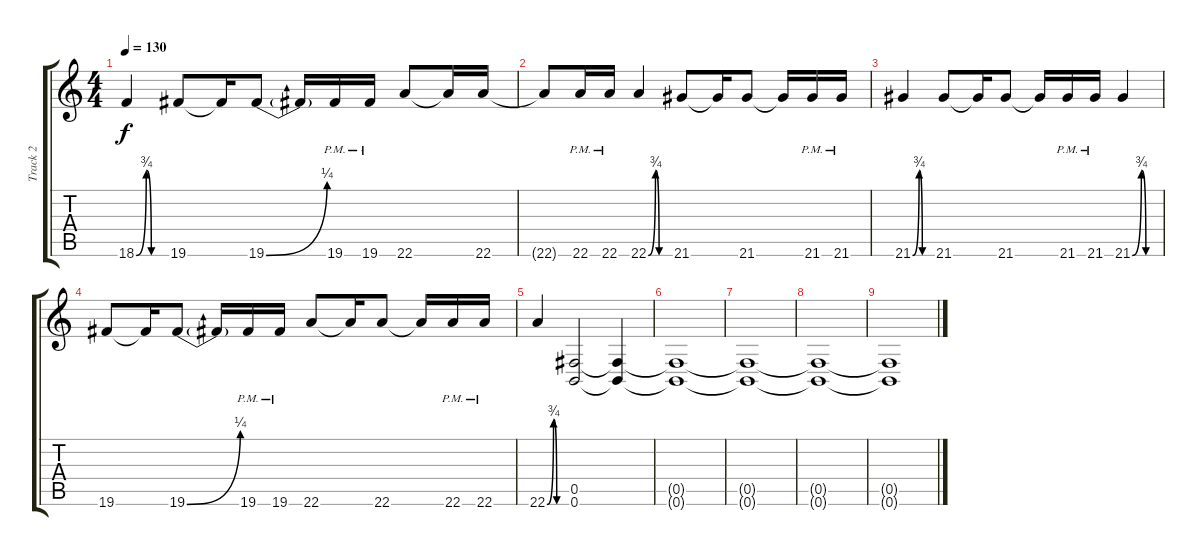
\track ("Track 2" "Track 2") {instrument overdrivenguitar}
\staff {score tabs}
\tuning (Db4 Ab3 E3 B2 Gb2 B1) {hide}
\ts (4 4)
\tempo 130
\clef g2
\ks c
18.6{be (custom 0 0 20 3 30 0 60 0)}.4{dy f} 19.6.8 19.6{t}.16 19.6{be (bend 0 0 60 1)}.8 19.6{t}.16 19.6{pm}.16 19.6{pm}.16 22.6.8 22.6{t}.16 22.6.16 |
22.6{t}.8 22.6{pm}.16 22.6{pm}.16 22.6{be (custom 0 0 20 3 30 0 60 0)}.4 21.6.8 21.6{t}.16 21.6.8 21.6{t}.16 21.6{pm}.16 21.6{pm}.16 |
21.6{be (custom 0 0 20 3 30 0 60 0)}.4 21.6.8 21.6{t}.16 21.6.8 21.6{t}.16 21.6{pm}.16 21.6{pm}.16 21.6{be (custom 0 0 20 3 30 0 60 0)}.4 |
19.6.8 19.6{t}.16 19.6{be (bend 0 0 60 1)}.8 19.6{t}.16 19.6{pm}.16 19.6{pm}.16 22.6.8 22.6{t}.16 22.6.8 22.6{t}.16 22.6{pm}.16 22.6{pm}.16 |
22.6{be (custom 0 0 20 3 30 0 60 0)}.4 (0.5 0.6).2 (0.5{t} 0.6{t}).4 |
(0.5{t} 0.6{t}).1{volume 11} |
(0.5{t} 0.6{t}).1{volume 10} |
(0.5{t} 0.6{t}).1{volume 8} |
(0.5{t} 0.6{t}).1{volume 5}
